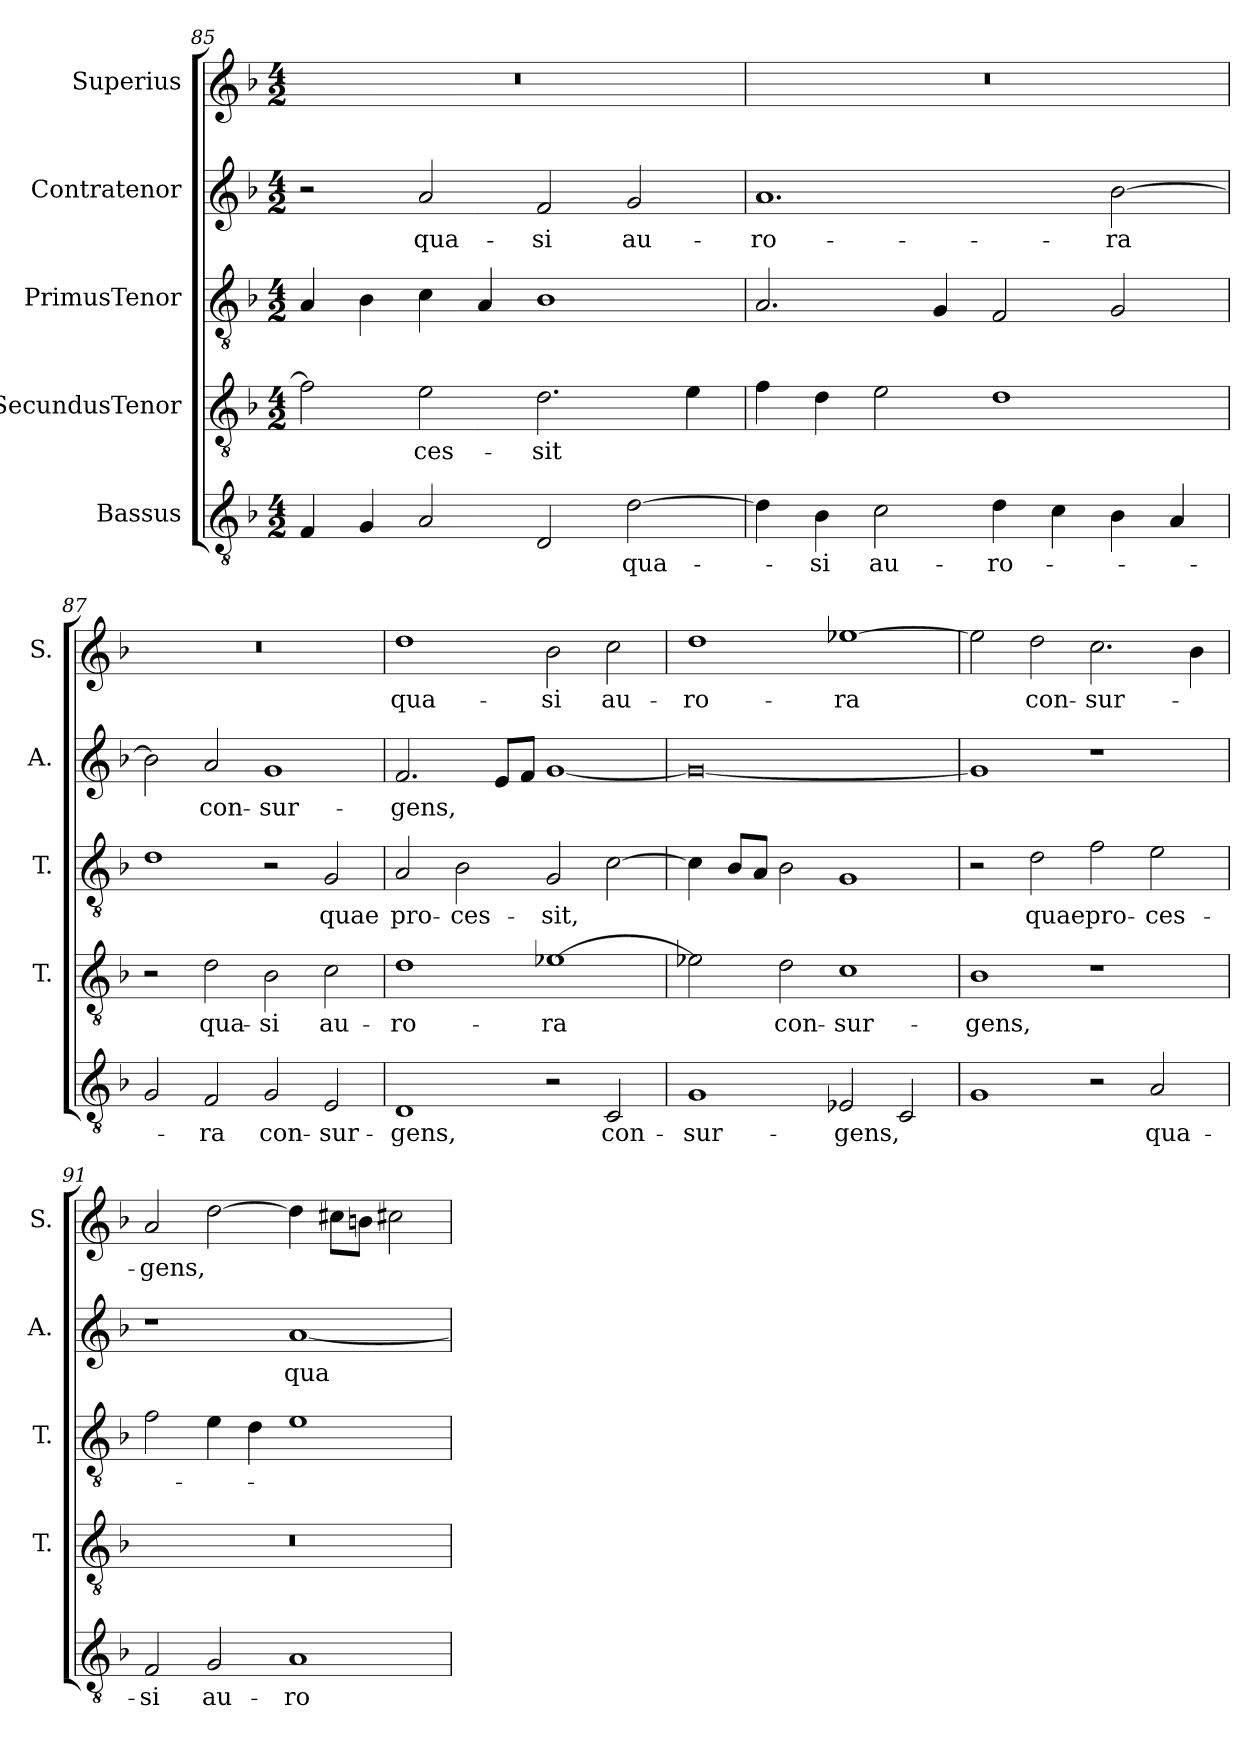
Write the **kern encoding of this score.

**kern	**text	**kern	**text	**kern	**text	**kern	**text	**kern	**text
*part5	*part5	*part4	*part4	*part3	*part3	*part2	*part2	*part1	*part1
*staff5	*staff5	*staff4	*staff4	*staff3	*staff3	*staff2	*staff2	*staff1	*staff1
*I"Bassus	*	*I"SecundusTenor	*	*I"PrimusTenor	*	*I"Contratenor	*	*I"Superius	*
*	*	*I'T.	*	*I'T.	*	*I'A.	*	*I'S.	*
*clefGv2	*	*clefGv2	*	*clefGv2	*	*clefG2	*	*clefG2	*
*ITrd7c12	*	*ITrd7c12	*	*ITrd7c12	*	*	*	*	*
*k[b-]	*	*k[b-]	*	*k[b-]	*	*k[b-]	*	*k[b-]	*
*F:	*	*F:	*	*F:	*	*F:	*	*F:	*
*M4/2	*	*M4/2	*	*M4/2	*	*M4/2	*	*M4/2	*
=85	=85	=85	=85	=85	=85	=85	=85	=85	=85
4FF/	.	2F\]	.	4AA/	.	2r	.	0r	.
4GG/	.	.	.	4BB-\	.	.	.	.	.
2AA/	.	2E\	-ces-	4C\	.	2a/	qua-	.	.
.	.	.	.	4AA/	.	.	.	.	.
2DD/	.	2.D\	-sit	1BB-\	.	2f/	-si	.	.
[2D\	qua-	.	.	.	.	2g/	au-	.	.
.	.	4E\	.	.	.	.	.	.	.
=86	=86	=86	=86	=86	=86	=86	=86	=86	=86
4D\]	.	4F\	.	2.AA/	.	1.a/	-ro-	0r	.
4BB-\	-si	4D\	.	.	.	.	.	.	.
2C\	au-	2E\	.	.	.	.	.	.	.
.	.	.	.	4GG/	.	.	.	.	.
4D\	-ro-	1D\	.	2FF/	.	.	.	.	.
4C\	.	.	.	.	.	.	.	.	.
4BB-\	.	.	.	2GG/	.	[2b-\	-ra	.	.
4AA/	.	.	.	.	.	.	.	.	.
=87	=87	=87	=87	=87	=87	=87	=87	=87	=87
2GG/	.	2r	.	1D\	.	2b-\]	.	0r	.
2FF/	-ra	2D\	qua-	.	.	2a/	con-	.	.
2GG/	con-	2BB-\	-si	2r	.	1g/	-sur-	.	.
2EE/	-sur-	2C\	au-	2GG/	quae	.	.	.	.
=88	=88	=88	=88	=88	=88	=88	=88	=88	=88
1DD/	-gens,	1D\	-ro-	2AA/	pro-	2.f/	-gens,	1dd\	qua-
.	.	.	.	2BB-\	-ces-	.	.	.	.
.	.	.	.	.	.	8e/L	.	.	.
.	.	.	.	.	.	8f/J	.	.	.
2r	.	[1E-X\	-ra	2GG/	-sit,	[1g/	.	2b-\	-si
2CC/	con-	.	.	[2C\	.	.	.	2cc\	au-
=89	=89	=89	=89	=89	=89	=89	=89	=89	=89
1GG/	-sur-	2E-X\]	.	4C\]	.	0g/_	.	1dd\	-ro-
.	.	.	.	8BB-/L	.	.	.	.	.
.	.	.	.	8AA/J	.	.	.	.	.
.	.	2D\	con-	2BB-\	.	.	.	.	.
2EE-X/	-gens,	1C\	-sur-	1GG/	.	.	.	[1ee-\	-ra
2CC/	.	.	.	.	.	.	.	.	.
=90	=90	=90	=90	=90	=90	=90	=90	=90	=90
1GG/	.	1BB-\	-gens,	2r	.	1g/]	.	2ee-\]	.
.	.	.	.	2D\	quae	.	.	2dd\	con-
2r	.	1r	.	2F\	pro-	1r	.	2.cc\	-sur-
2AA/	qua-	.	.	2E\	-ces-	.	.	.	.
.	.	.	.	.	.	.	.	4b-\	.
=91	=91	=91	=91	=91	=91	=91	=91	=91	=91
2FF/	-si	0r	.	2F\	.	1r	.	2a/	-gens,
2GG/	au-	.	.	4E\	.	.	.	[2dd\	.
.	.	.	.	4D\	.	.	.	.	.
1AA/	-ro-	.	.	1E\	.	[1a/	qua-	4dd\]	.
.	.	.	.	.	.	.	.	8cc#X\L	.
.	.	.	.	.	.	.	.	8bi\J	.
.	.	.	.	.	.	.	.	2cc#X\	.
=	=	=	=	=	=	=	=	=	=
*-	*-	*-	*-	*-	*-	*-	*-	*-	*-
